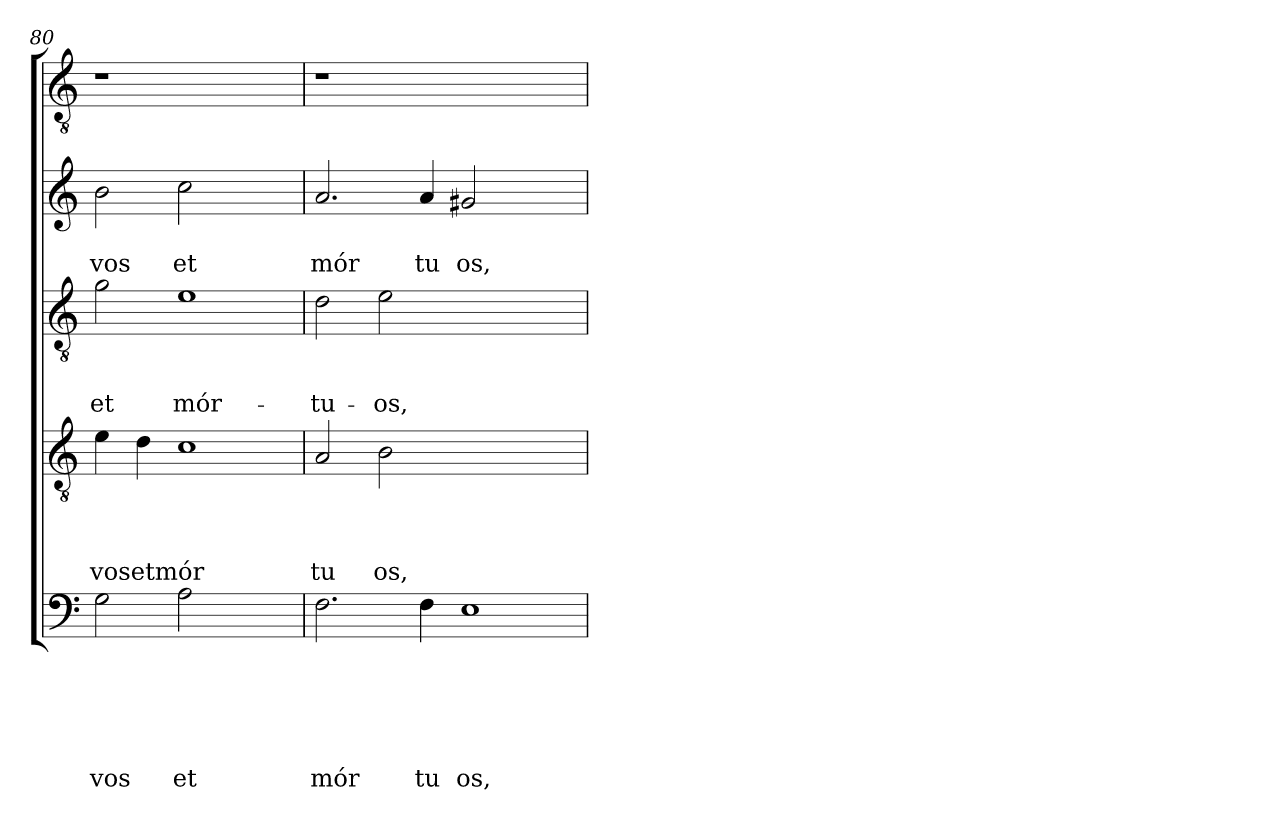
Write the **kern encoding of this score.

**kern	**text	**text	**text	**text	**text	**text	**kern	**text	**text	**text	**text	**kern	**text	**text	**text	**kern	**text	**text	**kern
*part5	*part5	*part5	*part5	*part5	*part5	*part5	*part4	*part4	*part4	*part4	*part4	*part3	*part3	*part3	*part3	*part2	*part2	*part2	*part1
*staff5	*staff5	*staff5	*staff5	*staff5	*staff5	*staff5	*staff4	*staff4	*staff4	*staff4	*staff4	*staff3	*staff3	*staff3	*staff3	*staff2	*staff2	*staff2	*staff1
*clefF4	*	*	*	*	*	*	*clefGv2	*	*	*	*	*clefGv2	*	*	*	*clefG2	*	*	*clefGv2
*k[]	*	*	*	*	*	*	*k[]	*	*	*	*	*k[]	*	*	*	*k[]	*	*	*k[]
*C:	*	*	*	*	*	*	*C:	*	*	*	*	*C:	*	*	*	*C:	*	*	*C:
=80	=80	=80	=80	=80	=80	=80	=80	=80	=80	=80	=80	=80	=80	=80	=80	=80	=80	=80	=80
!	!	!	!	!	!	!LO:LY:b	!	!	!	!	!LO:LY:b	!	!	!	!LO:LY:b	!	!	!LO:LY:b	!
2G\	.	.	.	.	.	vos	4e\	.	.	.	vosetmór	2g\	.	.	et	2b\	.	vos	1r
.	.	.	.	.	.	.	4d\	.	.	.	.	.	.	.	.	.	.	.	.
!	!	!	!	!	!	!LO:LY:b	!	!	!	!	!	!	!	!	!LO:LY:b	!	!	!LO:LY:b	!
2A\	.	.	.	.	.	et	1c	.	.	.	.	1e	.	.	mór-	2cc\	.	et	.
2ryy	.	.	.	.	.	.	.	.	.	.	.	.	.	.	.	2ryy	.	.	2ryy
=81	=81	=81	=81	=81	=81	=81	=81	=81	=81	=81	=81	=81	=81	=81	=81	=81	=81	=81	=81
!	!	!	!	!	!	!LO:LY:b	!	!	!	!	!LO:LY:b	!	!	!	!LO:LY:b	!	!	!LO:LY:b	!
2.F\	.	.	.	.	.	mór	2A/	.	.	.	tu	2d\	.	.	-tu-	2.a/	.	mór	1r
!	!	!	!	!	!	!	!	!	!	!	!LO:LY:b	!	!	!	!LO:LY:b	!	!	!	!
.	.	.	.	.	.	.	2B\	.	.	.	os,	2e\	.	.	-os,	.	.	.	.
!	!	!	!	!	!	!LO:LY:b	!	!	!	!	!	!	!	!	!	!	!	!LO:LY:b	!
4F\	.	.	.	.	.	tu	.	.	.	.	.	.	.	.	.	4a/	.	tu	.
!	!	!	!	!	!	!LO:LY:b	!	!	!	!	!	!	!	!	!	!	!	!LO:LY:b	!
1E	.	.	.	.	.	os,	1ryy	.	.	.	.	1ryy	.	.	.	2g#X/	.	os,	1ryy
.	.	.	.	.	.	.	.	.	.	.	.	.	.	.	.	2ryy	.	.	.
=	=	=	=	=	=	=	=	=	=	=	=	=	=	=	=	=	=	=	=
*-	*-	*-	*-	*-	*-	*-	*-	*-	*-	*-	*-	*-	*-	*-	*-	*-	*-	*-	*-
